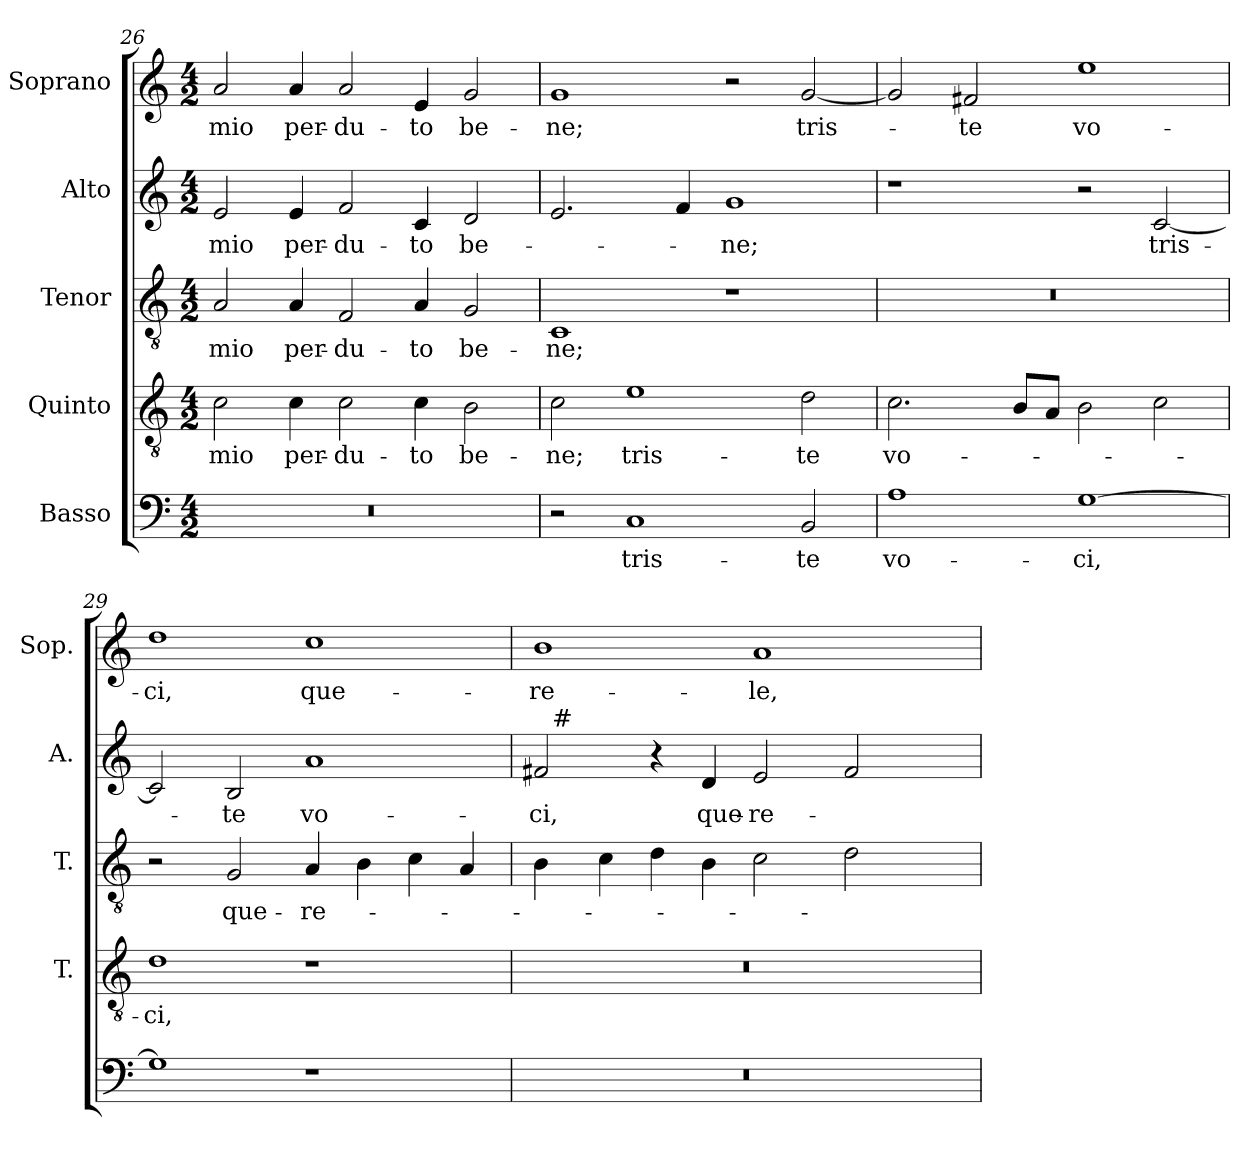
**kern	**text	**kern	**text	**kern	**text	**kern	**text	**kern	**text
*part5	*part5	*part4	*part4	*part3	*part3	*part2	*part2	*part1	*part1
*staff5	*staff5	*staff4	*staff4	*staff3	*staff3	*staff2	*staff2	*staff1	*staff1
*I"Basso	*	*I"Quinto	*	*I"Tenor	*	*I"Alto	*	*I"Soprano	*
*	*	*I'T.	*	*I'T.	*	*I'A.	*	*I'Sop.	*
*clefF4	*	*clefGv2	*	*clefGv2	*	*clefG2	*	*clefG2	*
*	*	*ITrd7c12	*	*ITrd7c12	*	*	*	*	*
*k[]	*	*k[]	*	*k[]	*	*k[]	*	*k[]	*
*C:	*	*C:	*	*C:	*	*C:	*	*C:	*
*M4/2	*	*M4/2	*	*M4/2	*	*M4/2	*	*M4/2	*
=26	=26	=26	=26	=26	=26	=26	=26	=26	=26
!LO:N:vis=1	!	!	!	!	!	!	!	!	!
!	!	!	!LO:LY:b:color=#000000	!	!	!	!	!	!
!	!	!	!	!	!LO:LY:b:color=#000000	!	!	!	!
!	!	!	!	!	!	!	!LO:LY:b:color=#000000	!	!
!	!	!	!	!	!	!	!	!	!LO:LY:b:color=#000000
0r	.	2Ci\	mio	2AAi/	mio	2ei/	mio	2ai/	mio
!	!	!	!LO:LY:b:color=#000000	!	!	!	!	!	!
!	!	!	!	!	!LO:LY:b:color=#000000	!	!	!	!
!	!	!	!	!	!	!	!LO:LY:b:color=#000000	!	!
!	!	!	!	!	!	!	!	!	!LO:LY:b:color=#000000
.	.	4Ci\	per-	4AAi/	per-	4ei/	per-	4ai/	per-
!	!	!	!LO:LY:b:color=#000000	!	!	!	!	!	!
!	!	!	!	!	!LO:LY:b:color=#000000	!	!	!	!
!	!	!	!	!	!	!	!LO:LY:b:color=#000000	!	!
!	!	!	!	!	!	!	!	!	!LO:LY:b:color=#000000
.	.	2Ci\	-du-	2FFi/	-du-	2fi/	-du-	2ai/	-du-
!	!	!	!LO:LY:b:color=#000000	!	!	!	!	!	!
!	!	!	!	!	!LO:LY:b:color=#000000	!	!	!	!
!	!	!	!	!	!	!	!LO:LY:b:color=#000000	!	!
!	!	!	!	!	!	!	!	!	!LO:LY:b:color=#000000
.	.	4Ci\	-to	4AAi/	-to	4ci/	-to	4ei/	-to
!	!	!	!LO:LY:b:color=#000000	!	!	!	!	!	!
!	!	!	!	!	!LO:LY:b:color=#000000	!	!	!	!
!	!	!	!	!	!	!	!LO:LY:b:color=#000000	!	!
!	!	!	!	!	!	!	!	!	!LO:LY:b:color=#000000
.	.	2BBi\	be-	2GGi/	be-	2di/	be-	2gi/	be-
=27	=27	=27	=27	=27	=27	=27	=27	=27	=27
!	!	!	!LO:LY:b:color=#000000	!	!	!	!	!	!
!	!	!	!	!	!LO:LY:b:color=#000000	!	!	!	!
!	!	!	!	!	!	!	!	!	!LO:LY:b:color=#000000
2r	.	2Ci\	-ne;	1CCi	-ne;	2.ei/	.	1gi	-ne;
!	!LO:LY:b:color=#000000	!	!	!	!	!	!	!	!
!	!	!	!LO:LY:b:color=#000000	!	!	!	!	!	!
1Ci	tris-	1Ei	tris-	.	.	.	.	.	.
.	.	.	.	.	.	4fi/	.	.	.
!	!	!	!	!	!	!	!LO:LY:b:color=#000000	!	!
.	.	.	.	1r	.	1gi	-ne;	2r	.
!	!LO:LY:b:color=#000000	!	!	!	!	!	!	!	!
!	!	!	!LO:LY:b:color=#000000	!	!	!	!	!	!
!	!	!	!	!	!	!	!	!	!LO:LY:b:color=#000000
2BBi/	-te	2Di\	-te	.	.	.	.	[2gi/	tris-
=28	=28	=28	=28	=28	=28	=28	=28	=28	=28
!	!LO:LY:b:color=#000000	!	!	!	!	!	!	!	!
!	!	!	!LO:LY:b:color=#000000	!LO:N:vis=1	!	!	!	!	!
1Ai	vo-	2.Ci\	vo-	0r	.	1r	.	2gi/]	.
!	!	!	!	!	!	!	!	!	!LO:LY:b:color=#000000
.	.	.	.	.	.	.	.	2f#Xi/	-te
.	.	8BBi/L	.	.	.	.	.	.	.
.	.	8AAi/J	.	.	.	.	.	.	.
!	!LO:LY:b:color=#000000	!	!	!	!	!	!	!	!
!	!	!	!	!	!	!	!	!	!LO:LY:b:color=#000000
[1Gi	-ci,	2BBi\	.	.	.	2r	.	1eei	vo-
!	!	!	!	!	!	!	!LO:LY:b:color=#000000	!	!
.	.	2Ci\	.	.	.	[2ci/	tris-	.	.
=29	=29	=29	=29	=29	=29	=29	=29	=29	=29
!	!	!	!LO:LY:b:color=#000000	!	!	!	!	!	!
!	!	!	!	!	!	!	!	!	!LO:LY:b:color=#000000
1Gi]	.	1Di	-ci,	2r	.	2ci/]	.	1ddi	-ci,
!	!	!	!	!	!LO:LY:b:color=#000000	!	!	!	!
!	!	!	!	!	!	!	!LO:LY:b:color=#000000	!	!
.	.	.	.	2GGi/	que-	2Bi/	-te	.	.
!	!	!	!	!	!LO:LY:b:color=#000000	!	!	!	!
!	!	!	!	!	!	!	!LO:LY:b:color=#000000	!	!
!	!	!	!	!	!	!	!	!	!LO:LY:b:color=#000000
1r	.	1r	.	4AAi/	-re-	1ai	vo-	1cci	que-
.	.	.	.	4BBi\	.	.	.	.	.
.	.	.	.	4Ci\	.	.	.	.	.
.	.	.	.	4AAi/	.	.	.	.	.
!!LO:LB:g=z
=30	=30	=30	=30	=30	=30	=30	=30	=30	=30
!LO:N:vis=1	!	!LO:N:vis=1	!	!	!	!	!	!	!
!	!	!	!	!	!	!	!LO:LY:b:color=#000000	!	!
!	!	!	!	!	!	!	!	!	!LO:LY:b:color=#000000
*	*	*	*	*	*	*^	*	*	*
0r	.	0r	.	4BBi\	.	2f#i/	32ryy	-ci,	1bi	-re-
.	.	.	.	.	.	.	256ryy	.	.	.
!	!	!	!	!	!	!	!LO:TX:a:t=#	!	!	!
.	.	.	.	.	.	.	1ryy	.	.	.
.	.	.	.	4Ci\	.	.	.	.	.	.
.	.	.	.	4Di\	.	4r	.	.	.	.
!	!	!	!	!	!	!	!	!LO:LY:b:color=#000000	!	!
.	.	.	.	4BBi\	.	4di/	.	que-	.	.
!	!	!	!	!	!	!	!	!LO:LY:b:color=#000000	!	!
!	!	!	!	!	!	!	!	!	!	!LO:LY:b:color=#000000
.	.	.	.	2Ci\	.	2ei/	.	-re-	1ai	-le,
.	.	.	.	.	.	.	2ryy	.	.	.
.	.	.	.	2Di\	.	2f#i/	.	.	.	.
.	.	.	.	.	.	.	4ryy	.	.	.
.	.	.	.	.	.	.	8ryy	.	.	.
.	.	.	.	.	.	.	16ryy	.	.	.
.	.	.	.	.	.	.	64..ryy	.	.	.
*	*	*	*	*	*	*v	*v	*	*	*
=	=	=	=	=	=	=	=	=	=
*-	*-	*-	*-	*-	*-	*-	*-	*-	*-
